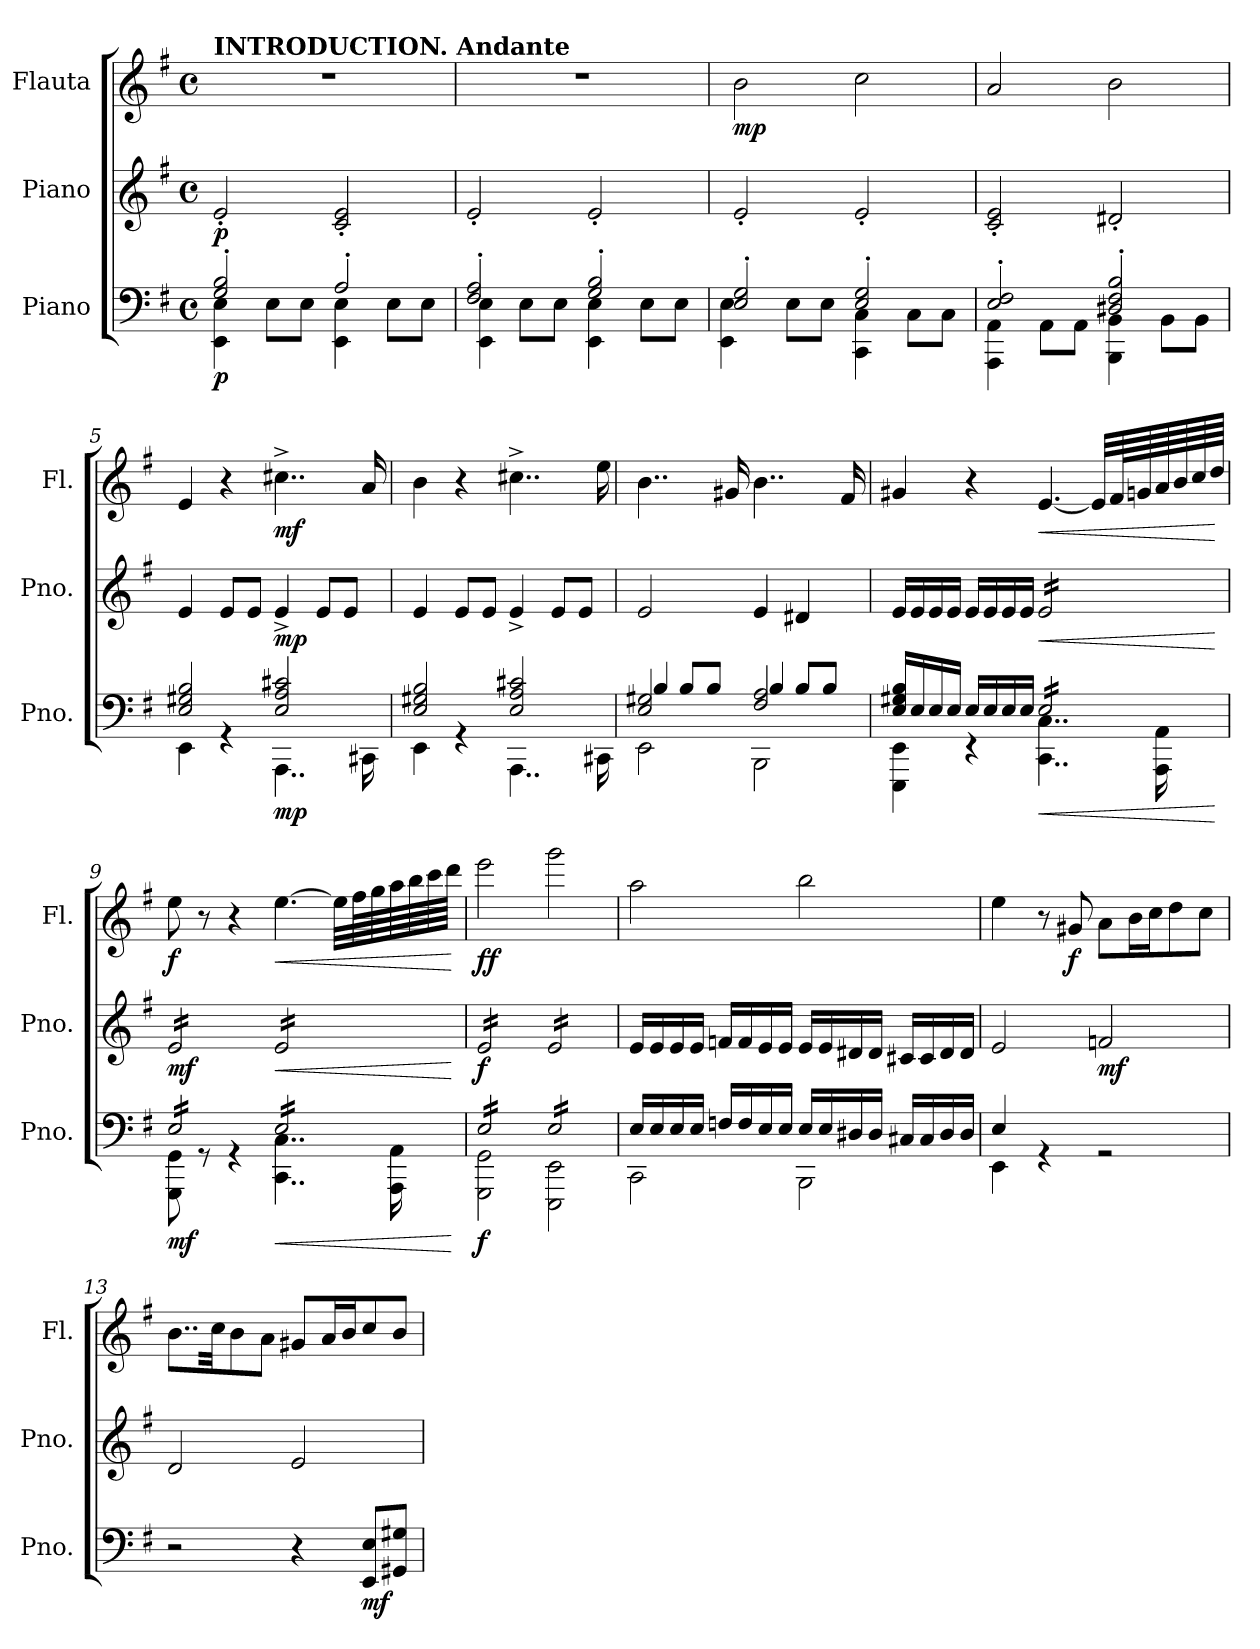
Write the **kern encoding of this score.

**kern	**dynam	**kern	**dynam	**kern	**dynam
*part3	*part3	*part2	*part2	*part1	*part1
*staff3	*staff3	*staff2	*staff2	*staff1	*staff1
*I"Piano	*	*I"Piano	*	*I"Flauta	*
*I'Pno.	*	*I'Pno.	*	*I'Fl.	*
*clefF4	*	*clefG2	*	*clefG2	*
*k[f#]	*	*k[f#]	*	*k[f#]	*
*M4/4	*	*M4/4	*	*M4/4	*
*met(c)	*	*met(c)	*	*met(c)	*
*MM60	*	*MM60	*	*MM60	*
=1	=1	=1	=1	=1	=1
*^	*	*	*	*	*
!	!	!	!	!	!LO:TX:a:B:t=INTRODUCTION. Andante	!
!	!	!LO:DY:b	!	!LO:DY:b	!	!
2G/' 2B/'	4EE\ 4E\	p	2e'/	p	1r	.
.	8E\L	.	.	.	.	.
.	8E\J	.	.	.	.	.
2A'/	4EE\ 4E\	.	2c/' 2e/'	.	.	.
.	8E\L	.	.	.	.	.
.	8E\J	.	.	.	.	.
=2	=2	=2	=2	=2	=2	=2
2F#/' 2A/'	4EE\ 4E\	.	2e'/	.	1r	.
.	8E\L	.	.	.	.	.
.	8E\J	.	.	.	.	.
2G/' 2B/'	4EE\ 4E\	.	2e'/	.	.	.
.	8E\L	.	.	.	.	.
.	8E\J	.	.	.	.	.
=3	=3	=3	=3	=3	=3	=3
!	!	!	!	!	!	!LO:DY:b
2E/' 2G/'	4EE\ 4E\	.	2e'/	.	2b\	mp
.	8E\L	.	.	.	.	.
.	8E\J	.	.	.	.	.
2E/' 2G/'	4CC\ 4C\	.	2e'/	.	2cc\	.
.	8C\L	.	.	.	.	.
.	8C\J	.	.	.	.	.
=4	=4	=4	=4	=4	=4	=4
2E/' 2F#/'	4AAA\ 4AA\	.	2c/' 2e/'	.	2a/	.
.	8AA\L	.	.	.	.	.
.	8AA\J	.	.	.	.	.
2D#X/' 2F#/' 2B/'	4BBB\ 4BB\	.	2d#X'/	.	2b\	.
.	8BB\L	.	.	.	.	.
.	8BB\J	.	.	.	.	.
=5	=5	=5	=5	=5	=5	=5
2E/ 2G#X/ 2B/	4EE\	.	4e/	.	4e/	.
.	4rGG	.	8e/L	.	4r	.
.	.	.	8e/J	.	.	.
!	!	!LO:DY:b	!	!LO:DY:b	!	!LO:DY:b
2E/ 2A/ 2c#X/	4..AAA\	mp	4e^/	mp	4..cc#X^\	mf
.	.	.	8e/L	.	.	.
.	.	.	8e/J	.	.	.
.	16CC#X\	.	.	.	16a/	.
!!LO:LB:g=z
=6	=6	=6	=6	=6	=6	=6
2E/ 2G#X/ 2B/	4EE\	.	4e/	.	4b\	.
.	4rGG	.	8e/L	.	4r	.
.	.	.	8e/J	.	.	.
2E/ 2A/ 2c#X/	4..AAA\	.	4e^/	.	4..cc#X^\	.
.	.	.	8e/L	.	.	.
.	.	.	8e/J	.	.	.
.	16CC#X\	.	.	.	16ee\	.
=7	=7	=7	=7	=7	=7	=7
*	*^	*	*	*	*	*
2E/ 2G#X/	2EE\	4B/	.	2e/	.	4..b\	.
.	.	8B/L	.	.	.	.	.
.	.	8B/J	.	.	.	.	.
.	.	.	.	.	.	16g#X/	.
2F#/ 2A/	2BBB\	4B/	.	4e/	.	4..b\	.
.	.	8B/L	.	4d#X/	.	.	.
.	.	8B/J	.	.	.	.	.
.	.	.	.	.	.	16f#/	.
*	*v	*v	*	*	*	*	*
=8	=8	=8	=8	=8	=8	=8
16E/ 16G#X/ 16B/LL	4EEE\ 4EE\	.	16e/LL	.	4g#X/	.
16E/	.	.	16e/	.	.	.
16E/	.	.	16e/	.	.	.
16E/JJ	.	.	16e/JJ	.	.	.
16E/LL	4r	.	16e/LL	.	4r	.
16E/	.	.	16e/	.	.	.
16E/	.	.	16e/	.	.	.
16E/JJ	.	.	16e/JJ	.	.	.
!	!	!LO:HP:b	!	!LO:HP:b	!	!LO:HP:b
*tremolo	*	*	*	*	*	*
*	*	*	*tremolo	*	*	*
16E/LL	4..CC\ 4..C\	<	16e/LL	<	[4.e/	<
16E/	.	.	16e/	.	.	.
16E/	.	.	16e/	.	.	.
16E/	.	.	16e/	.	.	.
16E/	.	.	16e/	.	.	.
16E/	.	.	16e/	.	.	.
16E/	.	.	16e/	.	32e/LLL]	.
.	.	.	.	.	64f#/L	.
.	.	.	.	.	64gn/	.
16E/JJ	16AAA\ 16AA\	.	16e/JJ	.	64a/	.
.	.	.	.	.	64b/	.
.	.	.	.	.	64cc/	.
.	.	.	.	.	64dd/JJJJ	.
*v	*v	*	*	*	*	*
.	[	.	[	.	[
!!LO:LB:g=z
=9	=9	=9	=9	=9	=9
*^	*	*	*	*	*
!	!	!LO:DY:b	!	!LO:DY:b	!	!LO:DY:b
16E/LL	8GGG\ 8GG\	mf	16e/LL	mf	8ee\	f
16E/	.	.	16e/	.	.	.
16E/	8r	.	16e/	.	8r	.
16E/	.	.	16e/	.	.	.
16E/	4r	.	16e/	.	4r	.
16E/	.	.	16e/	.	.	.
16E/	.	.	16e/	.	.	.
16E/JJ	.	.	16e/JJ	.	.	.
!	!	!LO:HP:b	!	!LO:HP:b	!	!LO:HP:b
16E/LL	4..CC\ 4..C\	<	16e/LL	<	[4.ee\	<
16E/	.	.	16e/	.	.	.
16E/	.	.	16e/	.	.	.
16E/	.	.	16e/	.	.	.
16E/	.	.	16e/	.	.	.
16E/	.	.	16e/	.	.	.
16E/	.	.	16e/	.	32ee\LLL]	.
.	.	.	.	.	64ff#\L	.
.	.	.	.	.	64gg\	.
16E/JJ	16AAA\ 16AA\	.	16e/JJ	.	64aa\	.
.	.	.	.	.	64bb\	.
.	.	.	.	.	64ccc\	.
.	.	.	.	.	64ddd\JJJJ	.
*v	*v	*	*	*	*	*
.	[	.	[	.	[
=10	=10	=10	=10	=10	=10
*^	*	*	*	*	*
!	!	!LO:DY:b	!	!LO:DY:b	!	!LO:DY:b
16E/LL	2GGG\ 2GG\	f	16e/LL	f	2eee\	ff
16E/	.	.	16e/	.	.	.
16E/	.	.	16e/	.	.	.
16E/	.	.	16e/	.	.	.
16E/	.	.	16e/	.	.	.
16E/	.	.	16e/	.	.	.
16E/	.	.	16e/	.	.	.
16E/JJ	.	.	16e/JJ	.	.	.
16E/LL	2EEE\ 2EE\	.	16e/LL	.	2ggg\	.
16E/	.	.	16e/	.	.	.
16E/	.	.	16e/	.	.	.
16E/	.	.	16e/	.	.	.
16E/	.	.	16e/	.	.	.
16E/	.	.	16e/	.	.	.
16E/	.	.	16e/	.	.	.
16E/JJ	.	.	16e/JJ	.	.	.
*	*	*	*Xtremolo	*	*	*
*Xtremolo	*	*	*	*	*	*
=11	=11	=11	=11	=11	=11	=11
16E/LL	2CC\	.	16e/LL	.	2aa\	.
16E/	.	.	16e/	.	.	.
16E/	.	.	16e/	.	.	.
16E/JJ	.	.	16e/JJ	.	.	.
16Fn/LL	.	.	16fn/LL	.	.	.
16F/	.	.	16f/	.	.	.
16E/	.	.	16e/	.	.	.
16E/JJ	.	.	16e/JJ	.	.	.
16E/LL	2BBB\	.	16e/LL	.	2bb\	.
16E/	.	.	16e/	.	.	.
16D#X/	.	.	16d#X/	.	.	.
16D#/JJ	.	.	16d#/JJ	.	.	.
16C#X/LL	.	.	16c#X/LL	.	.	.
16C#/	.	.	16c#/	.	.	.
16D#/	.	.	16d#/	.	.	.
16D#/JJ	.	.	16d#/JJ	.	.	.
=12	=12	=12	=12	=12	=12	=12
4E/	4EE\	.	2e/	.	4ee\	.
4rGG	2.ryy	.	.	.	8r	.
!	!	!	!	!	!	!LO:DY:b
.	.	.	.	.	8g#X/	f
!	!	!	!	!LO:DY:b	!	!
2rGG	.	.	2fn/	mf	8a\L	.
.	.	.	.	.	16b\L	.
.	.	.	.	.	16cc\J	.
.	.	.	.	.	8dd\	.
.	.	.	.	.	8cc\J	.
*v	*v	*	*	*	*	*
!!LO:PB:g=z
=13	=13	=13	=13	=13	=13
2r	.	2d/	.	8..b\L	.
.	.	.	.	32cc\KK	.
.	.	.	.	8b\	.
.	.	.	.	8a\J	.
4r	.	2e/	.	8g#X/L	.
.	.	.	.	16a/L	.
.	.	.	.	16b/J	.
!	!LO:DY:b	!	!	!	!
8EE/ 8E/L	mf	.	.	8cc/	.
8GG#X/ 8G#X/J	.	.	.	8b/J	.
=	=	=	=	=	=
*-	*-	*-	*-	*-	*-
